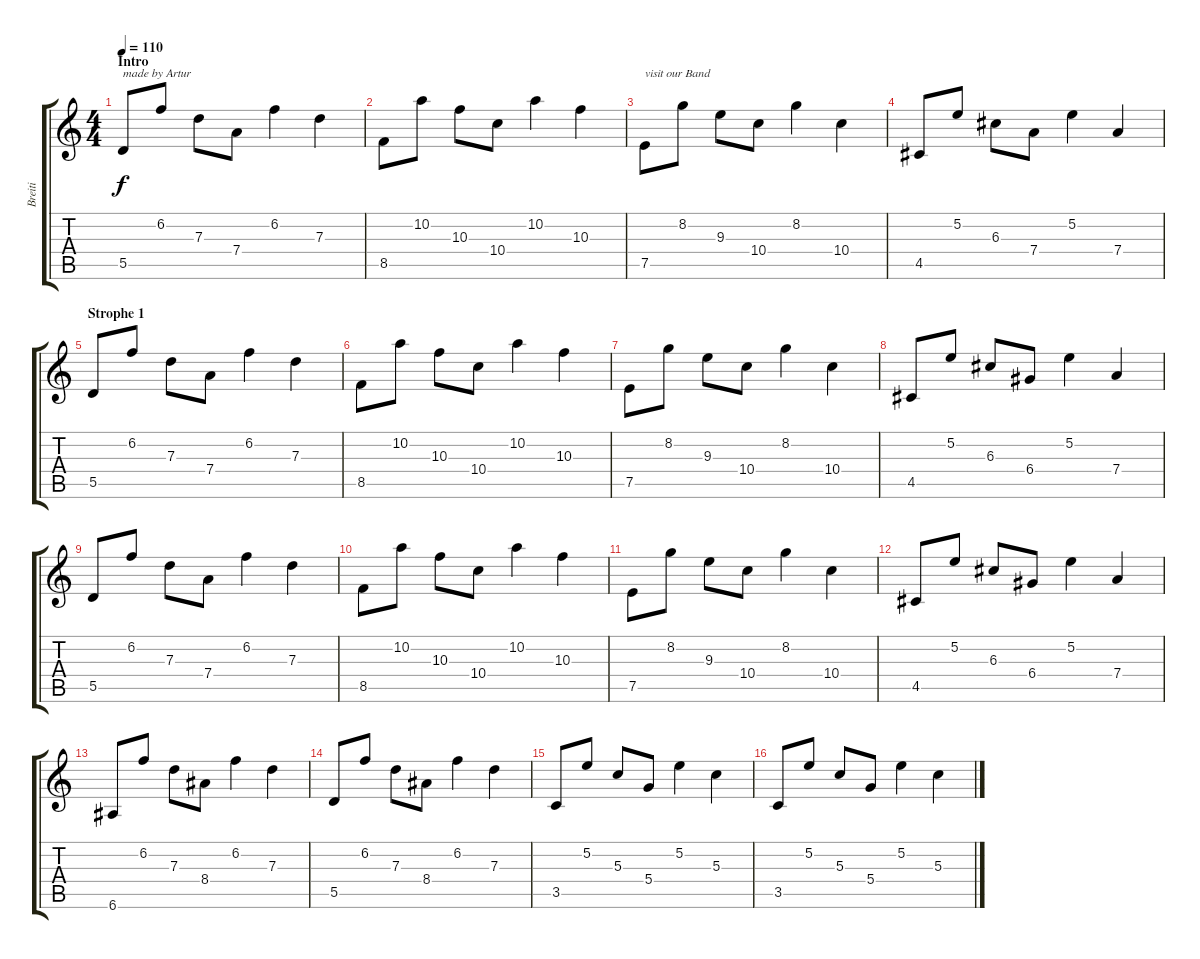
\track ("Breiti" "Breiti") {instrument acousticguitarsteel}
\staff {score tabs}
\tuning (E4 B3 G3 D3 A2 E2) {hide}
\ts (4 4)
\section ("" "Intro")
\tempo 110
\clef g2
\ks c
5.5.8{txt "made by Artur" dy f instrument acousticguitarsteel} 6.2.8 7.3.8 7.4.8 6.2.4 7.3.4 |
8.5.8 10.2.8 10.3.8 10.4.8 10.2.4 10.3.4 |
7.5.8{txt "visit our Band"} 8.2.8 9.3.8 10.4.8 8.2.4 10.4.4 |
4.5.8 5.2.8 6.3.8 7.4.8 5.2.4 7.4.4 |
\section ("" "Strophe 1")
5.5.8{txt ""} 6.2.8 7.3.8 7.4.8 6.2.4 7.3.4 |
8.5.8 10.2.8 10.3.8 10.4.8 10.2.4 10.3.4 |
7.5.8 8.2.8 9.3.8 10.4.8 8.2.4 10.4.4 |
4.5.8 5.2.8 6.3.8 6.4.8 5.2.4 7.4.4 |
5.5.8 6.2.8 7.3.8 7.4.8 6.2.4 7.3.4 |
8.5.8 10.2.8 10.3.8 10.4.8 10.2.4 10.3.4 |
7.5.8 8.2.8 9.3.8 10.4.8 8.2.4 10.4.4 |
4.5.8 5.2.8 6.3.8 6.4.8 5.2.4 7.4.4 |
6.6.8 6.2.8 7.3.8 8.4.8 6.2.4 7.3.4 |
5.5.8 6.2.8 7.3.8 8.4.8 6.2.4 7.3.4 |
3.5.8 5.2.8 5.3.8 5.4.8 5.2.4 5.3.4 |
3.5.8 5.2.8 5.3.8 5.4.8 5.2.4 5.3.4
